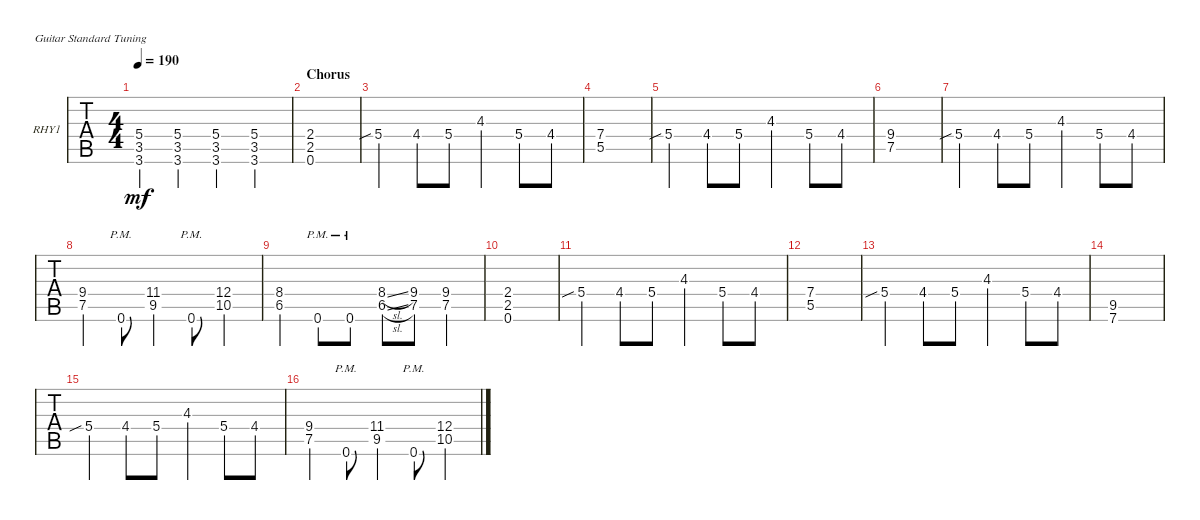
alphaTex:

\defaultSystemsLayout 4
\bracketExtendMode groupsimilarinstruments
\firstSystemTrackNameOrientation horizontal
\otherSystemsTrackNameOrientation horizontal
\track ("Rhythm Guitar 1" "RHY1") {instrument overdrivenguitar}
\staff {tabs}
\tuning (E4 B3 G3 D3 A2 E2)
\ts (4 4)
\tempo 190
\clef g2
\ks c
(3.6{st} 3.5{st} 5.4{st}).4{dy mf} (3.6{st} 3.5{st} 5.4{st}).4 (3.6{st} 3.5{st} 5.4{st}).4 (3.6{st} 3.5{st} 5.4{st}).4 |
\section ("" "Chorus")
(0.6 2.5 2.4).1 |
5.4{sib}.4 4.4.8 5.4.8 4.3.4 5.4.8 4.4.8 |
(5.5 7.4).1 |
5.4{sib}.4 4.4.8 5.4.8 4.3.4 5.4.8 4.4.8 |
(7.5 9.4).1 |
5.4{sib}.4 4.4.8 5.4.8 4.3.4 5.4.8 4.4.8 |
(7.5 9.4).4 0.6{pm}.8 (9.5 11.4).4 0.6{pm}.8 (10.5 12.4).4 |
(6.5 8.4).4 0.6{pm}.8 0.6{pm}.8 (6.5{sl} 8.4{sl}).8 (7.5 9.4).8 (7.5 9.4).4 |
(0.6 2.5 2.4).1 |
5.4{sib}.4 4.4.8 5.4.8 4.3.4 5.4.8 4.4.8 |
(5.5 7.4).1 |
5.4{sib}.4 4.4.8 5.4.8 4.3.4 5.4.8 4.4.8 |
(9.5 7.6).1 |
5.4{sib}.4 4.4.8 5.4.8 4.3.4 5.4.8 4.4.8 |
(7.5 9.4).4 0.6{pm}.8 (9.5 11.4).4 0.6{pm}.8 (10.5 12.4).4
